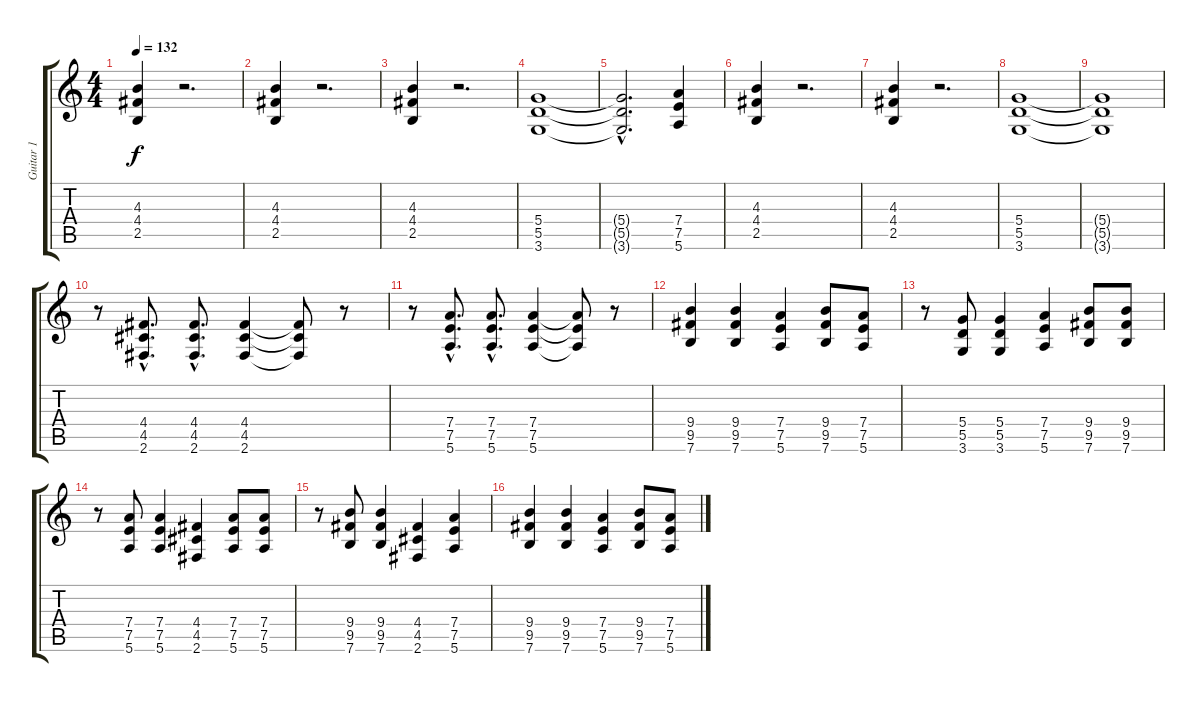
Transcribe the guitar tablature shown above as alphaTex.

\track ("Guitar 1" "Guitar 1") {instrument distortionguitar}
\staff {score tabs}
\tuning (E4 B3 G3 D3 A2 E2) {hide}
\ts (4 4)
\tempo 132
\clef g2
\ks c
(4.3 4.4 2.5).4{dy f} r.2{d} |
(4.3 4.4 2.5).4 r.2{d} |
(4.3 4.4 2.5).4 r.2{d} |
(5.4 5.5 3.6).1 |
(5.4{hac t} 5.5{hac t} 3.6{hac t}).2{d} (7.4 7.5 5.6).4 |
(4.3 4.4 2.5).4 r.2{d} |
(4.3 4.4 2.5).4 r.2{d} |
(5.4 5.5 3.6).1 |
(5.4{t} 5.5{t} 3.6{t}).1 |
r.8 (4.4{hac} 4.5{hac} 2.6{hac}).8{d} (4.4{hac} 4.5{hac} 2.6{hac}).8{d} (4.4 4.5 2.6).4 (4.4{t} 4.5{t} 2.6{t}).8 r.8 |
r.8 (7.4{hac} 7.5{hac} 5.6{hac}).8{d} (7.4{hac} 7.5{hac} 5.6{hac}).8{d} (7.4 7.5 5.6).4 (7.4{t} 7.5{t} 5.6{t}).8 r.8 |
(9.4 9.5 7.6).4 (9.4 9.5 7.6).4 (7.4 7.5 5.6).4 (9.4 9.5 7.6).8 (7.4 7.5 5.6).8 |
r.8 (5.4 5.5 3.6).8 (5.4 5.5 3.6).4 (7.4 7.5 5.6).4 (9.4 9.5 7.6).8 (9.4 9.5 7.6).8 |
r.8 (7.4 7.5 5.6).8 (7.4 7.5 5.6).4 (4.4 4.5 2.6).4 (7.4 7.5 5.6).8 (7.4 7.5 5.6).8 |
r.8 (9.4 9.5 7.6).8 (9.4 9.5 7.6).4 (4.4 4.5 2.6).4 (7.4 7.5 5.6).4 |
(9.4 9.5 7.6).4 (9.4 9.5 7.6).4 (7.4 7.5 5.6).4 (9.4 9.5 7.6).8 (7.4 7.5 5.6).8
